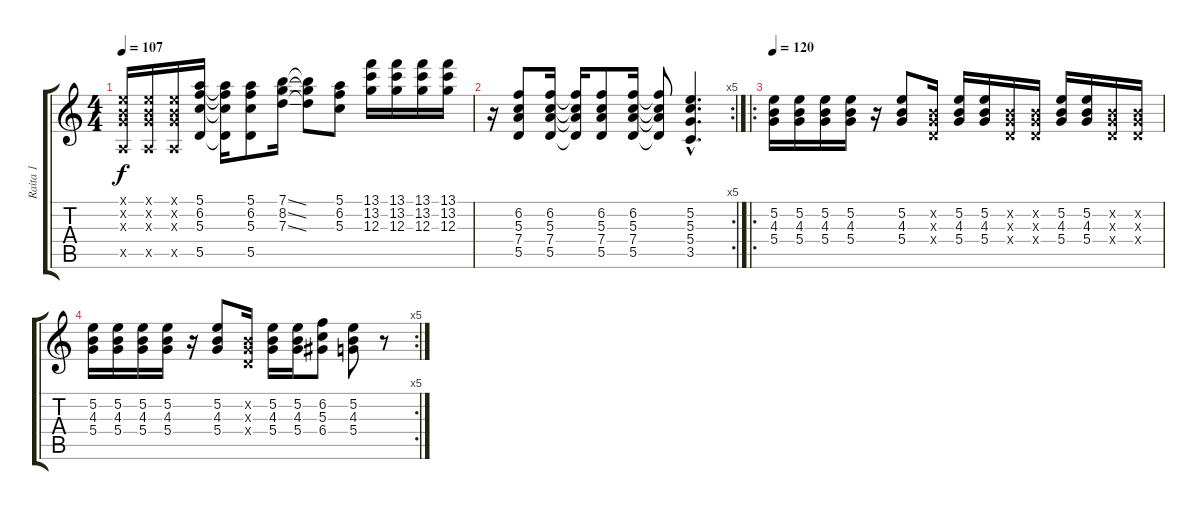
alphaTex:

\track ("Raita 1" "Raita 1") {instrument acousticguitarsteel}
\staff {score tabs}
\tuning (E4 B3 G3 D3 A2 E2) {hide}
\ts (4 4)
\tempo 107
\clef g2
\ks c
(0.1{x} 0.2{x} 0.3{x} 0.5{x}).16{dy f} (0.1{x} 0.2{x} 0.3{x} 0.5{x}).16 (0.1{x} 0.2{x} 0.3{x} 0.5{x}).16 (5.1 6.2 5.3 5.5).16 (5.1{t} 6.2{t} 5.3{t} 5.5{t}).16 (5.1 6.2 5.3 5.5).8 (7.1{ss} 8.2{ss} 7.3{ss}).16 (7.1{t} 8.2{t} 7.3{t}).8 (5.1 6.2 5.3).8 (13.1 13.2 12.3).16 (13.1 13.2 12.3).16 (13.1 13.2 12.3).16 (13.1 13.2 12.3).16 |
\rc 5
r.16 (6.2 5.3 7.4 5.5).8 (6.2 5.3 7.4 5.5).16 (6.2{t} 5.3{t} 7.4{t} 5.5{t}).16 (6.2 5.3 7.4 5.5).8 (6.2 5.3 7.4 5.5).16 (6.2{t} 5.3{t} 7.4{t} 5.5{t}).8 (5.2{hac} 5.3{hac} 5.4{hac} 3.5{hac}).4{d} |
\ro
\tempo 120
(5.2 4.3 5.4).16 (5.2 4.3 5.4).16 (5.2 4.3 5.4).16 (5.2 4.3 5.4).16 r.16 (5.2 4.3 5.4).8 (0.2{x} 0.3{x} 0.4{x}).16 (5.2 4.3 5.4).16 (5.2 4.3 5.4).16 (0.2{x} 0.3{x} 0.4{x}).16 (0.2{x} 0.3{x} 0.4{x}).16 (5.2 4.3 5.4).16 (5.2 4.3 5.4).16 (0.2{x} 0.3{x} 0.4{x}).16 (0.2{x} 0.3{x} 0.4{x}).16 |
\rc 5
(5.2 4.3 5.4).16 (5.2 4.3 5.4).16 (5.2 4.3 5.4).16 (5.2 4.3 5.4).16 r.16 (5.2 4.3 5.4).8 (0.2{x} 0.3{x} 0.4{x}).16 (5.2 4.3 5.4).16 (5.2 4.3 5.4).16 (6.2 5.3 6.4).8 (5.2 4.3 5.4).8 r.8
